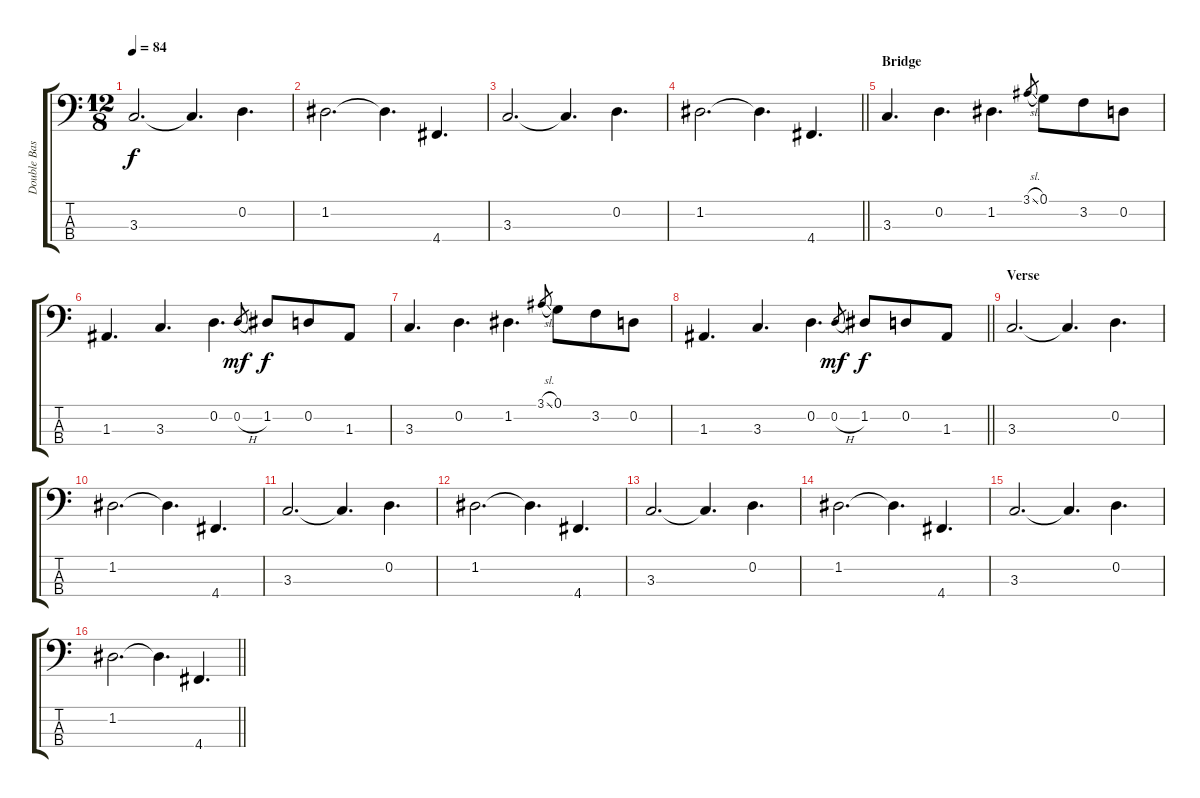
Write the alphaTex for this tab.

\track ("Double Bass" "Double Bas") {instrument electricbassfinger}
\staff {score tabs}
\tuning (G2 D2 A1 D1) {hide}
\ts (12 8)
\tempo 84
\clef f4
\ks c
3.3.2{d dy f} 3.3{t}.4{d} 0.2.4{d} |
1.2.2{d} 1.2{t}.4{d} 4.4.4{d} |
3.3.2{d} 3.3{t}.4{d} 0.2.4{d} |
\barLineRight lightlight
1.2.2{d} 1.2{t}.4{d} 4.4.4{d} |
\section ("" "Bridge")
3.3.4{d} 0.2.4{d} 1.2.4{d} 3.1{sl}.8{gr} 0.1.8 3.2.8 0.2.8 |
1.3.4{d} 3.3.4{d} 0.2.4{d} 0.2{h}.8{gr dy mf} 1.2.8{dy f} 0.2.8 1.3.8 |
3.3.4{d} 0.2.4{d} 1.2.4{d} 3.1{sl}.8{gr} 0.1.8 3.2.8 0.2.8 |
\barLineRight lightlight
1.3.4{d} 3.3.4{d} 0.2.4{d} 0.2{h}.8{gr dy mf} 1.2.8{dy f} 0.2.8 1.3.8 |
\section ("" "Verse")
3.3.2{d} 3.3{t}.4{d} 0.2.4{d} |
1.2.2{d} 1.2{t}.4{d} 4.4.4{d} |
3.3.2{d} 3.3{t}.4{d} 0.2.4{d} |
1.2.2{d} 1.2{t}.4{d} 4.4.4{d} |
3.3.2{d} 3.3{t}.4{d} 0.2.4{d} |
1.2.2{d} 1.2{t}.4{d} 4.4.4{d} |
3.3.2{d} 3.3{t}.4{d} 0.2.4{d} |
\barLineRight lightlight
1.2.2{d} 1.2{t}.4{d} 4.4.4{d}
